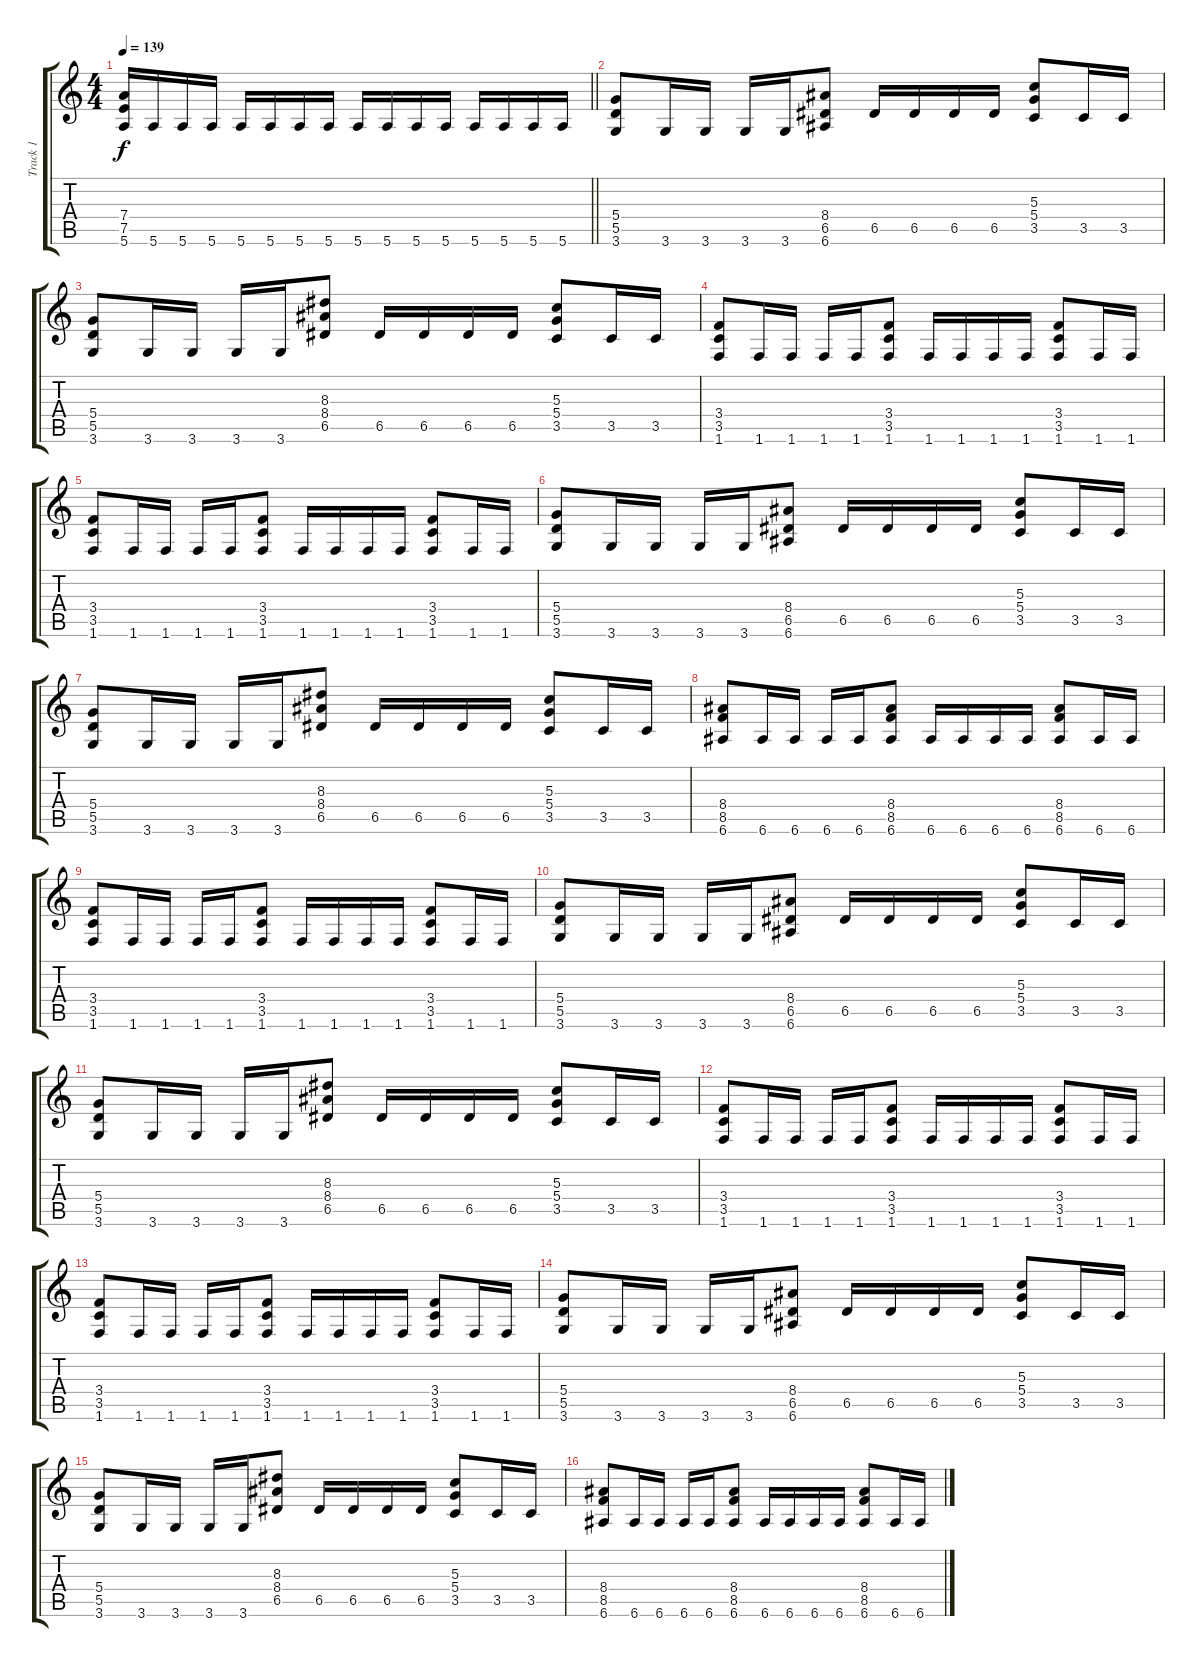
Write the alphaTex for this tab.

\track ("Track 1" "Track 1") {instrument distortionguitar}
\staff {score tabs}
\tuning (E4 B3 G3 D3 A2 E2) {hide}
\ts (4 4)
\tempo 139
\clef g2
\barLineRight lightlight
\ks c
(7.4 7.5 5.6).16{dy f} 5.6.16 5.6.16 5.6.16 5.6.16 5.6.16 5.6.16 5.6.16 5.6.16 5.6.16 5.6.16 5.6.16 5.6.16 5.6.16 5.6.16 5.6.16 |
(5.4 5.5 3.6).8 3.6.16 3.6.16 3.6.16 3.6.16 (8.4 6.5 6.6).8 6.5.16 6.5.16 6.5.16 6.5.16 (5.3 5.4 3.5).8 3.5.16 3.5.16 |
(5.4 5.5 3.6).8 3.6.16 3.6.16 3.6.16 3.6.16 (8.3 8.4 6.5).8 6.5.16 6.5.16 6.5.16 6.5.16 (5.3 5.4 3.5).8 3.5.16 3.5.16 |
(3.4 3.5 1.6).8 1.6.16 1.6.16 1.6.16 1.6.16 (3.4 3.5 1.6).8 1.6.16 1.6.16 1.6.16 1.6.16 (3.4 3.5 1.6).8 1.6.16 1.6.16 |
(3.4 3.5 1.6).8 1.6.16 1.6.16 1.6.16 1.6.16 (3.4 3.5 1.6).8 1.6.16 1.6.16 1.6.16 1.6.16 (3.4 3.5 1.6).8 1.6.16 1.6.16 |
(5.4 5.5 3.6).8 3.6.16 3.6.16 3.6.16 3.6.16 (8.4 6.5 6.6).8 6.5.16 6.5.16 6.5.16 6.5.16 (5.3 5.4 3.5).8 3.5.16 3.5.16 |
(5.4 5.5 3.6).8 3.6.16 3.6.16 3.6.16 3.6.16 (8.3 8.4 6.5).8 6.5.16 6.5.16 6.5.16 6.5.16 (5.3 5.4 3.5).8 3.5.16 3.5.16 |
(8.4 8.5 6.6).8 6.6.16 6.6.16 6.6.16 6.6.16 (8.4 8.5 6.6).8 6.6.16 6.6.16 6.6.16 6.6.16 (8.4 8.5 6.6).8 6.6.16 6.6.16 |
(3.4 3.5 1.6).8 1.6.16 1.6.16 1.6.16 1.6.16 (3.4 3.5 1.6).8 1.6.16 1.6.16 1.6.16 1.6.16 (3.4 3.5 1.6).8 1.6.16 1.6.16 |
(5.4 5.5 3.6).8 3.6.16 3.6.16 3.6.16 3.6.16 (8.4 6.5 6.6).8 6.5.16 6.5.16 6.5.16 6.5.16 (5.3 5.4 3.5).8 3.5.16 3.5.16 |
(5.4 5.5 3.6).8 3.6.16 3.6.16 3.6.16 3.6.16 (8.3 8.4 6.5).8 6.5.16 6.5.16 6.5.16 6.5.16 (5.3 5.4 3.5).8 3.5.16 3.5.16 |
(3.4 3.5 1.6).8 1.6.16 1.6.16 1.6.16 1.6.16 (3.4 3.5 1.6).8 1.6.16 1.6.16 1.6.16 1.6.16 (3.4 3.5 1.6).8 1.6.16 1.6.16 |
(3.4 3.5 1.6).8 1.6.16 1.6.16 1.6.16 1.6.16 (3.4 3.5 1.6).8 1.6.16 1.6.16 1.6.16 1.6.16 (3.4 3.5 1.6).8 1.6.16 1.6.16 |
(5.4 5.5 3.6).8 3.6.16 3.6.16 3.6.16 3.6.16 (8.4 6.5 6.6).8 6.5.16 6.5.16 6.5.16 6.5.16 (5.3 5.4 3.5).8 3.5.16 3.5.16 |
(5.4 5.5 3.6).8 3.6.16 3.6.16 3.6.16 3.6.16 (8.3 8.4 6.5).8 6.5.16 6.5.16 6.5.16 6.5.16 (5.3 5.4 3.5).8 3.5.16 3.5.16 |
(8.4 8.5 6.6).8 6.6.16 6.6.16 6.6.16 6.6.16 (8.4 8.5 6.6).8 6.6.16 6.6.16 6.6.16 6.6.16 (8.4 8.5 6.6).8 6.6.16 6.6.16
